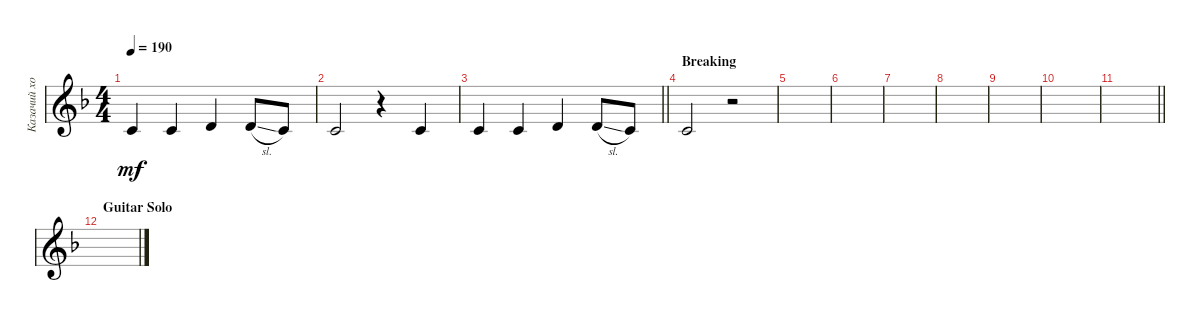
\track ("Казачий хор_тенор 2" "Казачий хо") {instrument clarinet}
\staff {score}
\tuning (E4 B3 G3 D3 A2 E2) {hide}
\ts (4 4)
\tempo 190
\clef g2
\ks dminor
5.3.4{dy mf} 5.3.4 7.3.4 7.3{sl}.8 5.3.8 |
5.3.2 r.4 5.3.4 |
\barLineRight lightlight
5.3.4 5.3.4 7.3.4 7.3{sl}.8 5.3.8 |
\section ("" "Breaking")
5.3.2 r.2 |
|
|
|
|
|
|
\barLineRight lightlight
|
\section ("" "Guitar Solo")
